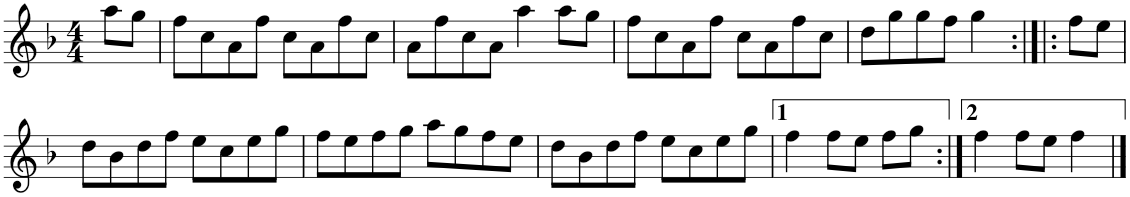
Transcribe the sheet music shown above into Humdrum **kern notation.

**kern
*part1
*staff1
*I"Piano
*I'Pno
*clefG2
*k[b-]
*F:
*M4/4
=1
8aa\L
8gg\J
=2
8ff\L
8cc\
8a\
8ff\J
8cc\L
8a\
8ff\
8cc\J
=3
8a\L
8ff\
8cc\
8a\J
4aa\
8aa\L
8gg\J
=4
8ff\L
8cc\
8a\
8ff\J
8cc\L
8a\
8ff\
8cc\J
=5
8dd\L
8gg\
8gg\
8ff\J
4gg\
=6:|!|:
8ff\L
8ee\J
!!LO:LB:g=z
=7
8dd\L
8b-\
8dd\
8ff\J
8ee\L
8cc\
8ee\
8gg\J
=8
8ff\L
8ee\
8ff\
8gg\J
8aa\L
8gg\
8ff\
8ee\J
=9
8dd\L
8b-\
8dd\
8ff\J
8ee\L
8cc\
8ee\
8gg\J
=10
4ff\
8ff\L
8ee\J
8ff\L
8gg\J
=11:|!
4ff\
8ff\L
8ee\J
4ff\
==
*-
